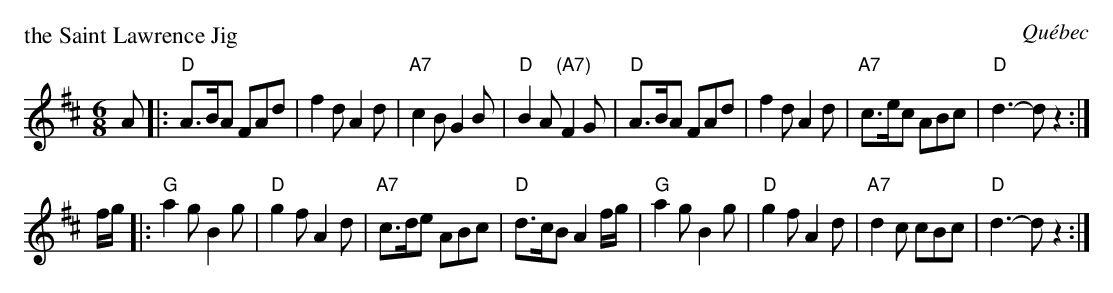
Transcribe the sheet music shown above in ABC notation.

X:1
P: the Saint Lawrence Jig
O: Qu\'ebec
M: 6/8
L: 1/8
K: D
A |: "D"A>BA FAd | f2d A2d | "A7"c2B G2B | "D"B2A "(A7)"F2G \
| "D"A>BA FAd | f2d A2d | "A7"c>ec ABc | "D"d3- dz2 :|
f/g/ \
|: "G"a2g B2g | "D"g2f A2d | "A7"c>de ABc | "D"d>cB A2f/g/ \
| "G"a2g B2g | "D"g2f A2d | "A7"d2c cBc | "D"d3- dz2 :|
